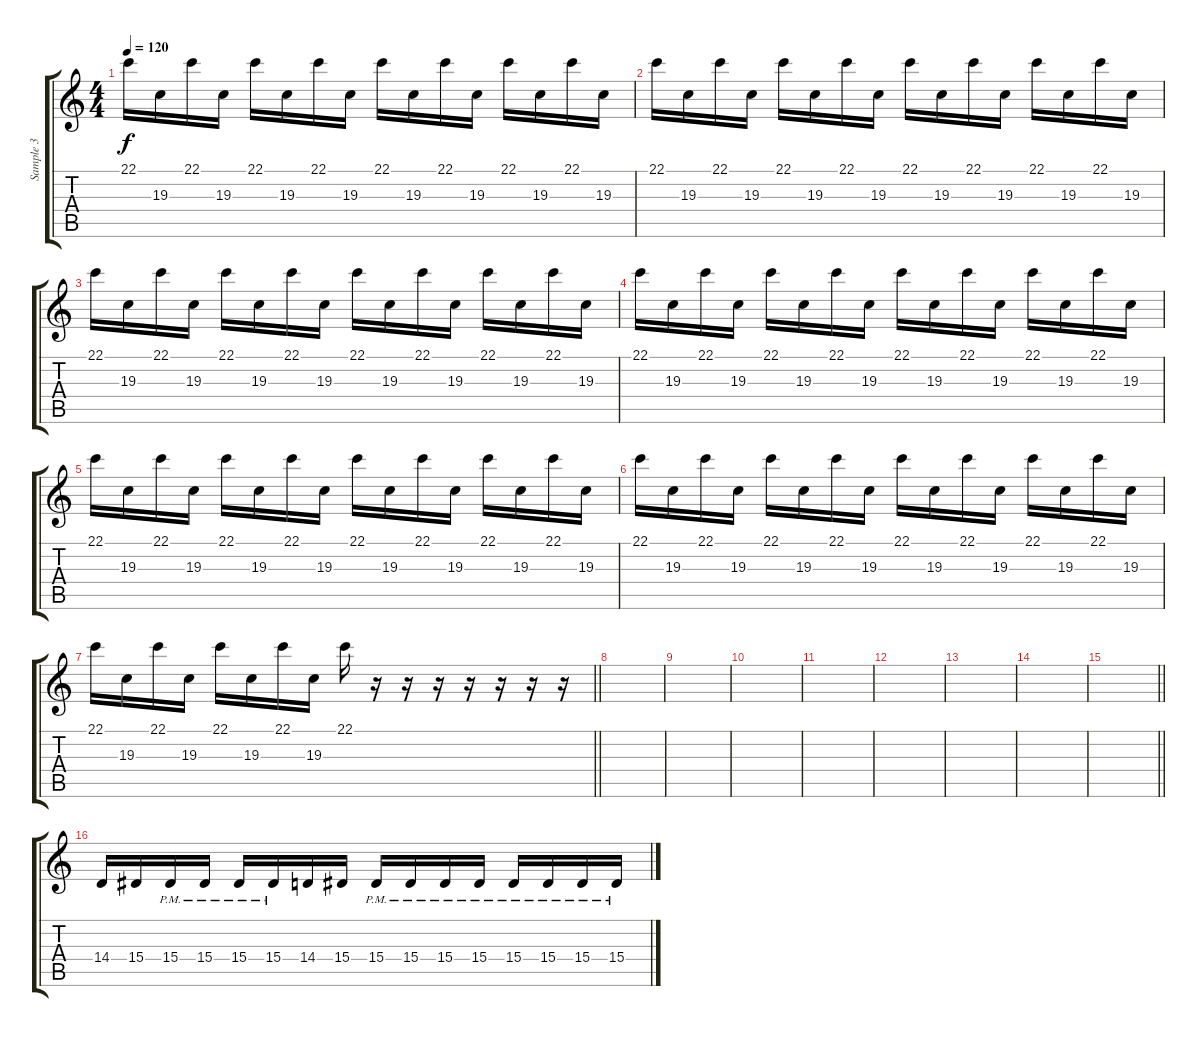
\track ("Sample 3" "Sample 3") {instrument lead1square}
\staff {score tabs}
\tuning (D4 A3 F3 C3 G2 C2) {hide}
\ts (4 4)
\tempo 120
\clef g2
\ks c
22.1.16{dy f} 19.3.16 22.1.16 19.3.16 22.1.16 19.3.16 22.1.16 19.3.16 22.1.16 19.3.16 22.1.16 19.3.16 22.1.16 19.3.16 22.1.16 19.3.16 |
22.1.16 19.3.16 22.1.16 19.3.16 22.1.16 19.3.16 22.1.16 19.3.16 22.1.16 19.3.16 22.1.16 19.3.16 22.1.16 19.3.16 22.1.16 19.3.16 |
22.1.16 19.3.16 22.1.16 19.3.16 22.1.16 19.3.16 22.1.16 19.3.16 22.1.16 19.3.16 22.1.16 19.3.16 22.1.16 19.3.16 22.1.16 19.3.16 |
22.1.16 19.3.16 22.1.16 19.3.16 22.1.16 19.3.16 22.1.16 19.3.16 22.1.16 19.3.16 22.1.16 19.3.16 22.1.16 19.3.16 22.1.16 19.3.16 |
22.1.16 19.3.16 22.1.16 19.3.16 22.1.16 19.3.16 22.1.16 19.3.16 22.1.16 19.3.16 22.1.16 19.3.16 22.1.16 19.3.16 22.1.16 19.3.16 |
22.1.16 19.3.16 22.1.16 19.3.16 22.1.16 19.3.16 22.1.16 19.3.16 22.1.16 19.3.16 22.1.16 19.3.16 22.1.16 19.3.16 22.1.16 19.3.16 |
\barLineRight lightlight
22.1.16 19.3.16 22.1.16 19.3.16 22.1.16 19.3.16 22.1.16 19.3.16 22.1.16 r.16 r.16 r.16 r.16 r.16 r.16 r.16 |
\section ("" " ")
|
|
|
|
|
|
|
\barLineRight lightlight
|
\section ("" " ")
14.4.16{volume 15} 15.4.16 15.4{pm}.16 15.4{pm}.16 15.4{pm}.16 15.4{pm}.16 14.4.16 15.4.16 15.4{pm}.16 15.4{pm}.16 15.4{pm}.16 15.4{pm}.16 15.4{pm}.16 15.4{pm}.16 15.4{pm}.16 15.4{pm}.16
